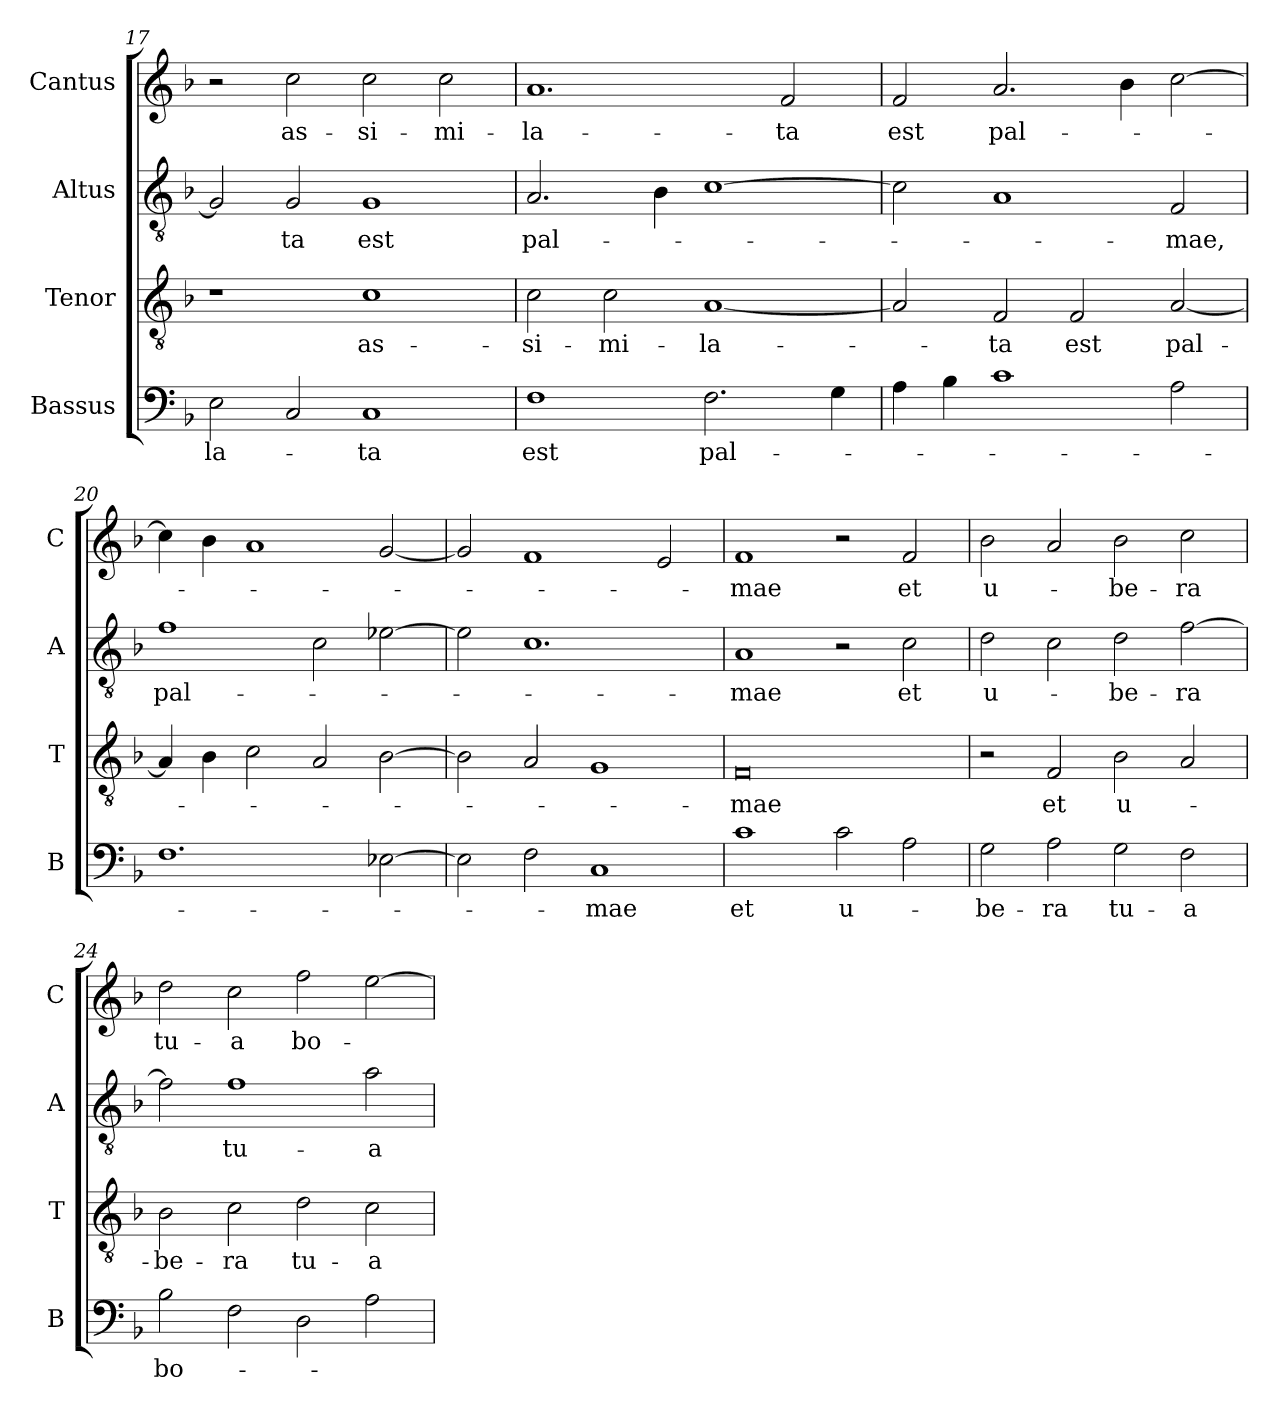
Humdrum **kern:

**kern	**text	**kern	**text	**kern	**text	**kern	**text
*part4	*part4	*part3	*part3	*part2	*part2	*part1	*part1
*staff4	*staff4	*staff3	*staff3	*staff2	*staff2	*staff1	*staff1
*I"Bassus	*	*I"Tenor	*	*I"Altus	*	*I"Cantus	*
*I'B	*	*I'T	*	*I'A	*	*I'C	*
!!LO:LB:g=z
*clefF4	*	*clefGv2	*	*clefGv2	*	*clefG2	*
*k[b-]	*	*k[b-]	*	*k[b-]	*	*k[b-]	*
*F:	*	*F:	*	*F:	*	*F:	*
=17	=17	=17	=17	=17	=17	=17	=17
2E\	-la-	1r	.	2G/]	.	2r	.
2C/	.	.	.	2G/	-ta	2cc\	as-
1C/	-ta	1c\	as-	1G/	est	2cc\	-si-
.	.	.	.	.	.	2cc\	-mi-
=18	=18	=18	=18	=18	=18	=18	=18
1F\	est	2c\	-si-	2.A/	pal-	1.a/	-la-
.	.	2c\	-mi-	.	.	.	.
.	.	.	.	4B-\	.	.	.
2.F\	pal-	[1A/	-la-	[1c\	.	.	.
.	.	.	.	.	.	2f/	-ta
4G\	.	.	.	.	.	.	.
=19	=19	=19	=19	=19	=19	=19	=19
4A\	.	2A/]	.	2c\]	.	2f/	est
4B-\	.	.	.	.	.	.	.
1c\	.	2F/	-ta	1A/	.	2.a/	pal-
.	.	2F/	est	.	.	.	.
.	.	.	.	.	.	4b-\	.
2A\	.	[2A/	pal-	2F/	-mae,	[2cc\	.
=20	=20	=20	=20	=20	=20	=20	=20
!	!	!	!	!	!LO:LY:i	!	!
1.F\	.	4A/]	.	1f\	pal-	4cc\]	.
.	.	4B-\	.	.	.	4b-\	.
.	.	2c\	.	.	.	1a/	.
.	.	2A/	.	2c\	.	.	.
[2E-X\	.	[2B-\	.	[2e-X\	.	[2g/	.
=21	=21	=21	=21	=21	=21	=21	=21
2E-\]	.	2B-\]	.	2e-\]	.	2g/]	.
2F\	.	2A/	.	1.c\	.	1f/	.
1C/	-mae	1G/	.	.	.	.	.
.	.	.	.	.	.	2e/	.
!!LO:PB:g=z
=22	=22	=22	=22	=22	=22	=22	=22
!	!	!	!	!	!LO:LY:i	!	!
1c\	et	0F/	-mae	1A/	-mae	1f/	-mae
2c\	u-	.	.	2r	.	2r	.
2A\	.	.	.	2c\	et	2f/	et
=23	=23	=23	=23	=23	=23	=23	=23
2G\	-be-	2r	.	2d\	u-	2b-\	u-
2A\	-ra	2F/	et	2c\	.	2a/	.
2G\	tu-	2B-\	u-	2d\	-be-	2b-\	-be-
2F\	-a	2A/	.	[2f\	-ra	2cc\	-ra
=24	=24	=24	=24	=24	=24	=24	=24
2B-\	bo-	2B-\	-be-	2f\]	.	2dd\	tu-
2F\	.	2c\	-ra	1f\	tu-	2cc\	-a
2D\	.	2d\	tu-	.	.	2ff\	bo-
2A\	.	2c\	-a	2a\	-a	[2ee\	.
=	=	=	=	=	=	=	=
*-	*-	*-	*-	*-	*-	*-	*-
